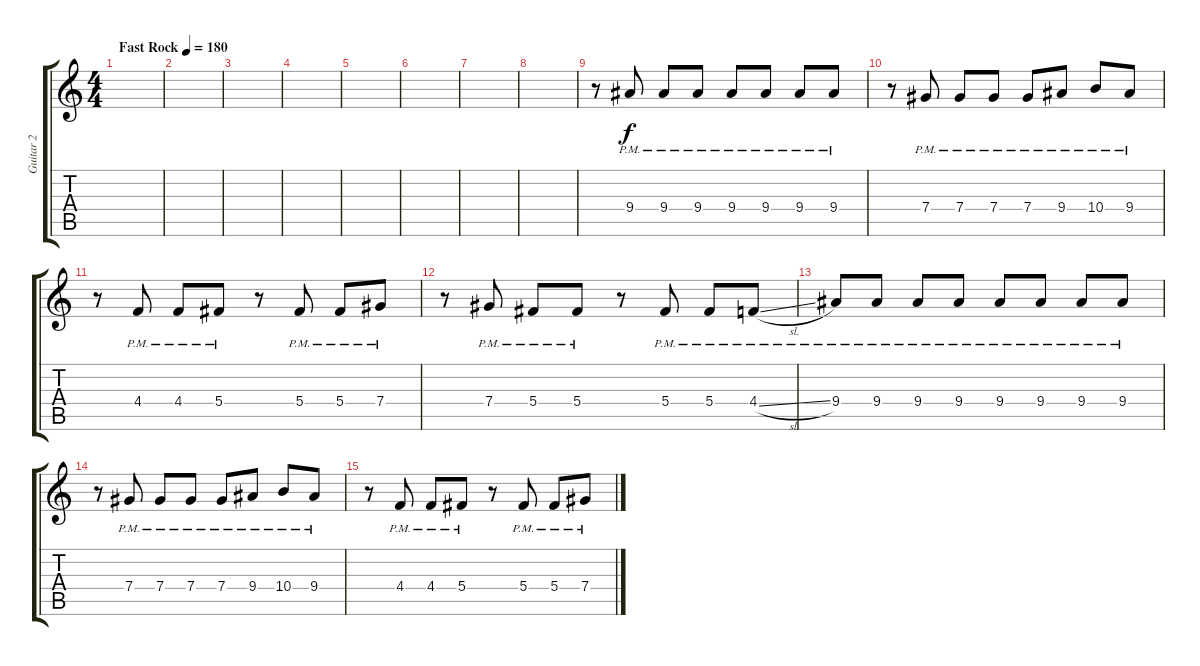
\track ("Guitar 2" "Guitar 2") {instrument distortionguitar}
\staff {score tabs}
\tuning (Eb4 Bb3 Gb3 Db3 Ab2 Eb2) {hide}
\ts (4 4)
\tempo (180 "Fast Rock")
\clef g2
\ks c
|
|
|
|
|
|
|
|
r.8 9.4{pm}.8 9.4{pm}.8 9.4{pm}.8 9.4{pm}.8 9.4{pm}.8 9.4{pm}.8 9.4{pm}.8 |
r.8 7.4{pm}.8 7.4{pm}.8 7.4{pm}.8 7.4{pm}.8 9.4{pm}.8 10.4{pm}.8 9.4{pm}.8 |
r.8 4.4{pm}.8 4.4{pm}.8 5.4{pm}.8 r.8 5.4{pm}.8 5.4{pm}.8 7.4{pm}.8 |
r.8 7.4{pm}.8 5.4{pm}.8 5.4{pm}.8 r.8 5.4{pm}.8 5.4{pm}.8 4.4{sl pm}.8 |
9.4{pm}.8 9.4{pm}.8 9.4{pm}.8 9.4{pm}.8 9.4{pm}.8 9.4{pm}.8 9.4{pm}.8 9.4{pm}.8 |
r.8 7.4{pm}.8 7.4{pm}.8 7.4{pm}.8 7.4{pm}.8 9.4{pm}.8 10.4{pm}.8 9.4{pm}.8 |
r.8 4.4{pm}.8 4.4{pm}.8 5.4{pm}.8 r.8 5.4{pm}.8 5.4{pm}.8 7.4{pm}.8
